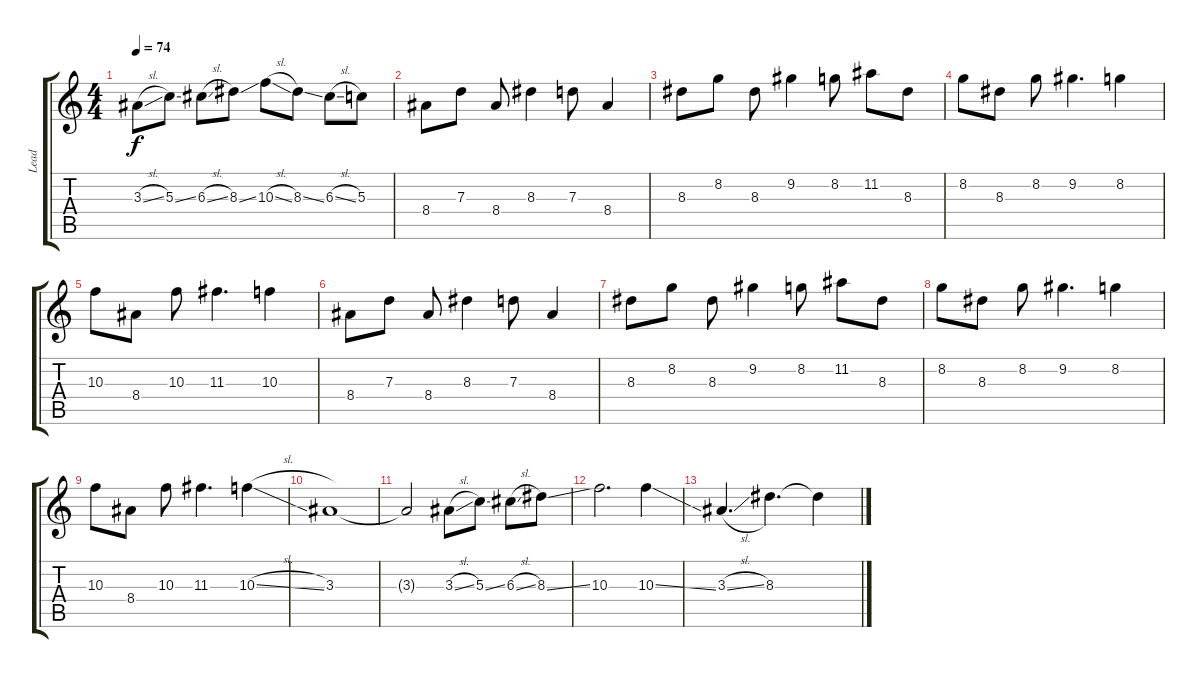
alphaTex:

\track ("Lead" "Lead") {instrument distortionguitar}
\staff {score tabs}
\tuning (E4 B3 G3 D3 A2 D2) {hide}
\ts (4 4)
\tempo 74
\clef g2
\ks c
3.3{sl}.8{dy f} 5.3{ss}.8 6.3{sl}.8 8.3{ss}.8 10.3{sl}.8 8.3{ss}.8 6.3{sl}.8 5.3.8 |
8.4.8 7.3.8 8.4.8 8.3.4 7.3.8 8.4.4 |
8.3.8 8.2.8 8.3.8 9.2.4 8.2.8 11.2.8 8.3.8 |
8.2.8 8.3.8 8.2.8 9.2.4{d} 8.2.4 |
10.3.8 8.4.8 10.3.8 11.3.4{d} 10.3.4 |
8.4.8 7.3.8 8.4.8 8.3.4 7.3.8 8.4.4 |
8.3.8 8.2.8 8.3.8 9.2.4 8.2.8 11.2.8 8.3.8 |
8.2.8 8.3.8 8.2.8 9.2.4{d} 8.2.4 |
10.3.8 8.4.8 10.3.8 11.3.4{d} 10.3{sl}.4 |
3.3.1 |
3.3{t}.2 3.3{sl}.8 5.3{ss}.8 6.3{sl}.8 8.3{ss}.8 |
10.3.2{d} 10.3{ss}.4 |
3.3{sl}.4{d} 8.3.4{d} 8.3{t}.4
